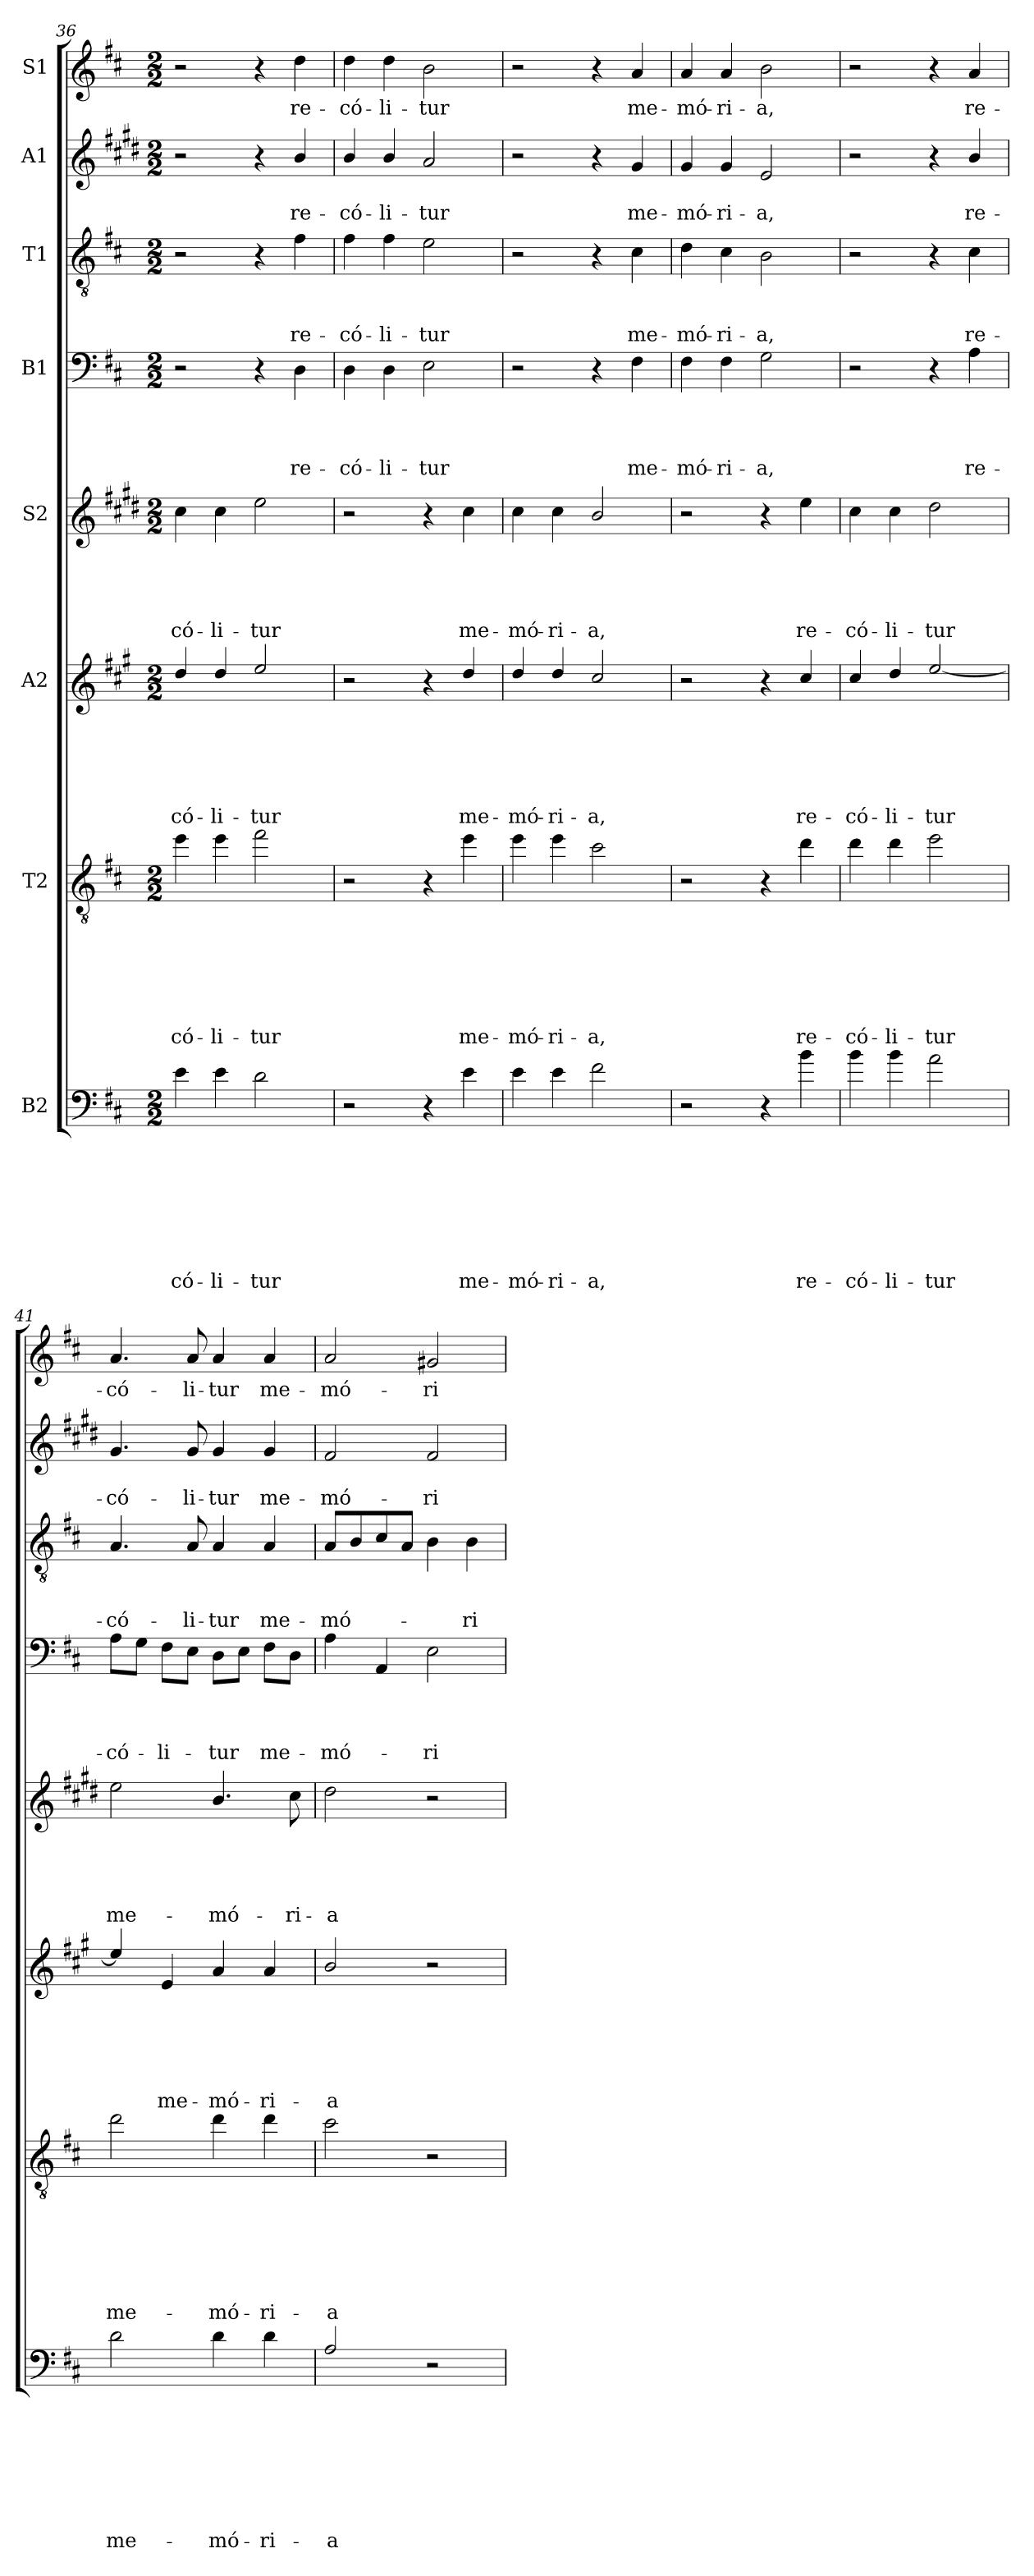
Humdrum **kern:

**kern	**text	**text	**text	**text	**text	**text	**text	**text	**kern	**text	**text	**text	**text	**text	**text	**text	**kern	**text	**text	**text	**text	**text	**text	**kern	**text	**text	**text	**text	**text	**kern	**text	**text	**text	**text	**kern	**text	**text	**text	**kern	**text	**text	**kern	**text
*part8	*part8	*part8	*part8	*part8	*part8	*part8	*part8	*part8	*part7	*part7	*part7	*part7	*part7	*part7	*part7	*part7	*part6	*part6	*part6	*part6	*part6	*part6	*part6	*part5	*part5	*part5	*part5	*part5	*part5	*part4	*part4	*part4	*part4	*part4	*part3	*part3	*part3	*part3	*part2	*part2	*part2	*part1	*part1
*staff8	*staff8	*staff8	*staff8	*staff8	*staff8	*staff8	*staff8	*staff8	*staff7	*staff7	*staff7	*staff7	*staff7	*staff7	*staff7	*staff7	*staff6	*staff6	*staff6	*staff6	*staff6	*staff6	*staff6	*staff5	*staff5	*staff5	*staff5	*staff5	*staff5	*staff4	*staff4	*staff4	*staff4	*staff4	*staff3	*staff3	*staff3	*staff3	*staff2	*staff2	*staff2	*staff1	*staff1
*I"B2	*	*	*	*	*	*	*	*	*I"T2	*	*	*	*	*	*	*	*I"A2	*	*	*	*	*	*	*I"S2	*	*	*	*	*	*I"B1	*	*	*	*	*I"T1	*	*	*	*I"A1	*	*	*I"S1	*
*clefF4	*	*	*	*	*	*	*	*	*clefGv2	*	*	*	*	*	*	*	*clefG2	*	*	*	*	*	*	*clefG2	*	*	*	*	*	*clefF4	*	*	*	*	*clefGv2	*	*	*	*clefG2	*	*	*clefG2	*
*ITrd7c12	*	*	*	*	*	*	*	*	*ITrd8c14	*	*	*	*	*	*	*	*ITrd4c7	*	*	*	*	*	*	*ITrd1c2	*	*	*	*	*	*	*	*	*	*	*	*	*	*	*ITrd1c2	*	*	*	*
*k[f#c#]	*	*	*	*	*	*	*	*	*k[f#c#]	*	*	*	*	*	*	*	*k[f#c#]	*	*	*	*	*	*	*k[f#c#]	*	*	*	*	*	*k[f#c#]	*	*	*	*	*k[f#c#]	*	*	*	*k[f#c#]	*	*	*k[f#c#]	*
*D:	*	*	*	*	*	*	*	*	*D:	*	*	*	*	*	*	*	*D:	*	*	*	*	*	*	*D:	*	*	*	*	*	*D:	*	*	*	*	*D:	*	*	*	*D:	*	*	*D:	*
*M2/2	*	*	*	*	*	*	*	*	*M2/2	*	*	*	*	*	*	*	*M2/2	*	*	*	*	*	*	*M2/2	*	*	*	*	*	*M2/2	*	*	*	*	*M2/2	*	*	*	*M2/2	*	*	*M2/2	*
=36	=36	=36	=36	=36	=36	=36	=36	=36	=36	=36	=36	=36	=36	=36	=36	=36	=36	=36	=36	=36	=36	=36	=36	=36	=36	=36	=36	=36	=36	=36	=36	=36	=36	=36	=36	=36	=36	=36	=36	=36	=36	=36	=36
!	!	!	!	!	!	!	!	!LO:LY:b	!	!	!	!	!	!	!	!LO:LY:b	!	!	!	!	!	!	!LO:LY:b	!	!	!	!	!	!LO:LY:b	!	!	!	!	!	!	!	!	!	!	!	!	!	!
4E\	.	.	.	.	.	.	.	-có-	4e\	.	.	.	.	.	.	-có-	4g/	.	.	.	.	.	-có-	4b\	.	.	.	.	-có-	2r	.	.	.	.	2r	.	.	.	2r	.	.	2r	.
!	!	!	!	!	!	!	!	!LO:LY:b	!	!	!	!	!	!	!	!LO:LY:b	!	!	!	!	!	!	!LO:LY:b	!	!	!	!	!	!LO:LY:b	!	!	!	!	!	!	!	!	!	!	!	!	!	!
4E\	.	.	.	.	.	.	.	-li-	4e\	.	.	.	.	.	.	-li-	4g/	.	.	.	.	.	-li-	4b\	.	.	.	.	-li-	.	.	.	.	.	.	.	.	.	.	.	.	.	.
!	!	!	!	!	!	!	!	!LO:LY:b	!	!	!	!	!	!	!	!LO:LY:b	!	!	!	!	!	!	!LO:LY:b	!	!	!	!	!	!LO:LY:b	!	!	!	!	!	!	!	!	!	!	!	!	!	!
2D\	.	.	.	.	.	.	.	-tur	2f#\	.	.	.	.	.	.	-tur	2a/	.	.	.	.	.	-tur	2dd\	.	.	.	.	-tur	4r	.	.	.	.	4r	.	.	.	4r	.	.	4r	.
!	!	!	!	!	!	!	!	!	!	!	!	!	!	!	!	!	!	!	!	!	!	!	!	!	!	!	!	!	!	!	!	!	!	!LO:LY:b	!	!	!	!LO:LY:b	!	!	!LO:LY:b	!	!LO:LY:b
.	.	.	.	.	.	.	.	.	.	.	.	.	.	.	.	.	.	.	.	.	.	.	.	.	.	.	.	.	.	4D\	.	.	.	re-	4f#\	.	.	re-	4a/	.	re-	4dd\	re-
!!LO:PB:g=z
=37	=37	=37	=37	=37	=37	=37	=37	=37	=37	=37	=37	=37	=37	=37	=37	=37	=37	=37	=37	=37	=37	=37	=37	=37	=37	=37	=37	=37	=37	=37	=37	=37	=37	=37	=37	=37	=37	=37	=37	=37	=37	=37	=37
!	!	!	!	!	!	!	!	!	!	!	!	!	!	!	!	!	!	!	!	!	!	!	!	!	!	!	!	!	!	!	!	!	!	!LO:LY:b	!	!	!	!LO:LY:b	!	!	!LO:LY:b	!	!LO:LY:b
2r	.	.	.	.	.	.	.	.	2r	.	.	.	.	.	.	.	2r	.	.	.	.	.	.	2r	.	.	.	.	.	4D\	.	.	.	-có-	4f#\	.	.	-có-	4a/	.	-có-	4dd\	-có-
!	!	!	!	!	!	!	!	!	!	!	!	!	!	!	!	!	!	!	!	!	!	!	!	!	!	!	!	!	!	!	!	!	!	!LO:LY:b	!	!	!	!LO:LY:b	!	!	!LO:LY:b	!	!LO:LY:b
.	.	.	.	.	.	.	.	.	.	.	.	.	.	.	.	.	.	.	.	.	.	.	.	.	.	.	.	.	.	4D\	.	.	.	-li-	4f#\	.	.	-li-	4a/	.	-li-	4dd\	-li-
!	!	!	!	!	!	!	!	!	!	!	!	!	!	!	!	!	!	!	!	!	!	!	!	!	!	!	!	!	!	!	!	!	!	!LO:LY:b	!	!	!	!LO:LY:b	!	!	!LO:LY:b	!	!LO:LY:b
4r	.	.	.	.	.	.	.	.	4r	.	.	.	.	.	.	.	4r	.	.	.	.	.	.	4r	.	.	.	.	.	2E\	.	.	.	-tur	2e\	.	.	-tur	2g/	.	-tur	2b\	-tur
!	!	!	!	!	!	!	!	!LO:LY:b	!	!	!	!	!	!	!	!LO:LY:b	!	!	!	!	!	!	!LO:LY:b	!	!	!	!	!	!LO:LY:b	!	!	!	!	!	!	!	!	!	!	!	!	!	!
4E\	.	.	.	.	.	.	.	me-	4e\	.	.	.	.	.	.	me-	4g/	.	.	.	.	.	me-	4b\	.	.	.	.	me-	.	.	.	.	.	.	.	.	.	.	.	.	.	.
=38	=38	=38	=38	=38	=38	=38	=38	=38	=38	=38	=38	=38	=38	=38	=38	=38	=38	=38	=38	=38	=38	=38	=38	=38	=38	=38	=38	=38	=38	=38	=38	=38	=38	=38	=38	=38	=38	=38	=38	=38	=38	=38	=38
!	!	!	!	!	!	!	!	!LO:LY:b	!	!	!	!	!	!	!	!LO:LY:b	!	!	!	!	!	!	!LO:LY:b	!	!	!	!	!	!LO:LY:b	!	!	!	!	!	!	!	!	!	!	!	!	!	!
4E\	.	.	.	.	.	.	.	-mó-	4e\	.	.	.	.	.	.	-mó-	4g/	.	.	.	.	.	-mó-	4b\	.	.	.	.	-mó-	2r	.	.	.	.	2r	.	.	.	2r	.	.	2r	.
!	!	!	!	!	!	!	!	!LO:LY:b	!	!	!	!	!	!	!	!LO:LY:b	!	!	!	!	!	!	!LO:LY:b	!	!	!	!	!	!LO:LY:b	!	!	!	!	!	!	!	!	!	!	!	!	!	!
4E\	.	.	.	.	.	.	.	-ri-	4e\	.	.	.	.	.	.	-ri-	4g/	.	.	.	.	.	-ri-	4b\	.	.	.	.	-ri-	.	.	.	.	.	.	.	.	.	.	.	.	.	.
!	!	!	!	!	!	!	!	!LO:LY:b	!	!	!	!	!	!	!	!LO:LY:b	!	!	!	!	!	!	!LO:LY:b	!	!	!	!	!	!LO:LY:b	!	!	!	!	!	!	!	!	!	!	!	!	!	!
2F#\	.	.	.	.	.	.	.	-a,	2c#\	.	.	.	.	.	.	-a,	2f#/	.	.	.	.	.	-a,	2a/	.	.	.	.	-a,	4r	.	.	.	.	4r	.	.	.	4r	.	.	4r	.
!	!	!	!	!	!	!	!	!	!	!	!	!	!	!	!	!	!	!	!	!	!	!	!	!	!	!	!	!	!	!	!	!	!	!LO:LY:b	!	!	!	!LO:LY:b	!	!	!LO:LY:b	!	!LO:LY:b
.	.	.	.	.	.	.	.	.	.	.	.	.	.	.	.	.	.	.	.	.	.	.	.	.	.	.	.	.	.	4F#\	.	.	.	me-	4c#\	.	.	me-	4f#/	.	me-	4a/	me-
=39	=39	=39	=39	=39	=39	=39	=39	=39	=39	=39	=39	=39	=39	=39	=39	=39	=39	=39	=39	=39	=39	=39	=39	=39	=39	=39	=39	=39	=39	=39	=39	=39	=39	=39	=39	=39	=39	=39	=39	=39	=39	=39	=39
!	!	!	!	!	!	!	!	!	!	!	!	!	!	!	!	!	!	!	!	!	!	!	!	!	!	!	!	!	!	!	!	!	!	!LO:LY:b	!	!	!	!LO:LY:b	!	!	!LO:LY:b	!	!LO:LY:b
2r	.	.	.	.	.	.	.	.	2r	.	.	.	.	.	.	.	2r	.	.	.	.	.	.	2r	.	.	.	.	.	4F#\	.	.	.	-mó-	4d\	.	.	-mó-	4f#/	.	-mó-	4a/	-mó-
!	!	!	!	!	!	!	!	!	!	!	!	!	!	!	!	!	!	!	!	!	!	!	!	!	!	!	!	!	!	!	!	!	!	!LO:LY:b	!	!	!	!LO:LY:b	!	!	!LO:LY:b	!	!LO:LY:b
.	.	.	.	.	.	.	.	.	.	.	.	.	.	.	.	.	.	.	.	.	.	.	.	.	.	.	.	.	.	4F#\	.	.	.	-ri-	4c#\	.	.	-ri-	4f#/	.	-ri-	4a/	-ri-
!	!	!	!	!	!	!	!	!	!	!	!	!	!	!	!	!	!	!	!	!	!	!	!	!	!	!	!	!	!	!	!	!	!	!LO:LY:b	!	!	!	!LO:LY:b	!	!	!LO:LY:b	!	!LO:LY:b
4r	.	.	.	.	.	.	.	.	4r	.	.	.	.	.	.	.	4r	.	.	.	.	.	.	4r	.	.	.	.	.	2G\	.	.	.	-a,	2B\	.	.	-a,	2d/	.	-a,	2b\	-a,
!	!	!	!	!	!	!	!	!LO:LY:b	!	!	!	!	!	!	!	!LO:LY:b	!	!	!	!	!	!	!LO:LY:b	!	!	!	!	!	!LO:LY:b	!	!	!	!	!	!	!	!	!	!	!	!	!	!
4B\	.	.	.	.	.	.	.	re-	4d\	.	.	.	.	.	.	re-	4f#/	.	.	.	.	.	re-	4dd\	.	.	.	.	re-	.	.	.	.	.	.	.	.	.	.	.	.	.	.
=40	=40	=40	=40	=40	=40	=40	=40	=40	=40	=40	=40	=40	=40	=40	=40	=40	=40	=40	=40	=40	=40	=40	=40	=40	=40	=40	=40	=40	=40	=40	=40	=40	=40	=40	=40	=40	=40	=40	=40	=40	=40	=40	=40
!	!	!	!	!	!	!	!	!LO:LY:b	!	!	!	!	!	!	!	!LO:LY:b	!	!	!	!	!	!	!LO:LY:b	!	!	!	!	!	!LO:LY:b	!	!	!	!	!	!	!	!	!	!	!	!	!	!
4B\	.	.	.	.	.	.	.	-có-	4d\	.	.	.	.	.	.	-có-	4f#/	.	.	.	.	.	-có-	4b\	.	.	.	.	-có-	2r	.	.	.	.	2r	.	.	.	2r	.	.	2r	.
!	!	!	!	!	!	!	!	!LO:LY:b	!	!	!	!	!	!	!	!LO:LY:b	!	!	!	!	!	!	!LO:LY:b	!	!	!	!	!	!LO:LY:b	!	!	!	!	!	!	!	!	!	!	!	!	!	!
4B\	.	.	.	.	.	.	.	-li-	4d\	.	.	.	.	.	.	-li-	4g/	.	.	.	.	.	-li-	4b\	.	.	.	.	-li-	.	.	.	.	.	.	.	.	.	.	.	.	.	.
!	!	!	!	!	!	!	!	!LO:LY:b	!	!	!	!	!	!	!	!LO:LY:b	!	!	!	!	!	!	!LO:LY:b	!	!	!	!	!	!LO:LY:b	!	!	!	!	!	!	!	!	!	!	!	!	!	!
2A\	.	.	.	.	.	.	.	-tur	2e\	.	.	.	.	.	.	-tur	[2a/	.	.	.	.	.	-tur	2cc#\	.	.	.	.	-tur	4r	.	.	.	.	4r	.	.	.	4r	.	.	4r	.
!	!	!	!	!	!	!	!	!	!	!	!	!	!	!	!	!	!	!	!	!	!	!	!	!	!	!	!	!	!	!	!	!	!	!LO:LY:b	!	!	!	!LO:LY:b	!	!	!LO:LY:b	!	!LO:LY:b
.	.	.	.	.	.	.	.	.	.	.	.	.	.	.	.	.	.	.	.	.	.	.	.	.	.	.	.	.	.	4A\	.	.	.	re-	4c#\	.	.	re-	4a/	.	re-	4a/	re-
=41	=41	=41	=41	=41	=41	=41	=41	=41	=41	=41	=41	=41	=41	=41	=41	=41	=41	=41	=41	=41	=41	=41	=41	=41	=41	=41	=41	=41	=41	=41	=41	=41	=41	=41	=41	=41	=41	=41	=41	=41	=41	=41	=41
!	!	!	!	!	!	!	!	!LO:LY:b	!	!	!	!	!	!	!	!LO:LY:b	!	!	!	!	!	!	!	!	!	!	!	!	!LO:LY:b	!	!	!	!	!LO:LY:b	!	!	!	!LO:LY:b	!	!	!LO:LY:b	!	!LO:LY:b
2D\	.	.	.	.	.	.	.	me-	2d\	.	.	.	.	.	.	me-	4a/]	.	.	.	.	.	.	2dd\	.	.	.	.	me-	8A\L	.	.	.	-có-	4.A/	.	.	-có-	4.f#/	.	-có-	4.a/	-có-
.	.	.	.	.	.	.	.	.	.	.	.	.	.	.	.	.	.	.	.	.	.	.	.	.	.	.	.	.	.	8G\J	.	.	.	.	.	.	.	.	.	.	.	.	.
!	!	!	!	!	!	!	!	!	!	!	!	!	!	!	!	!	!	!	!	!	!	!	!LO:LY:b	!	!	!	!	!	!	!	!	!	!	!LO:LY:b	!	!	!	!	!	!	!	!	!
.	.	.	.	.	.	.	.	.	.	.	.	.	.	.	.	.	4A/	.	.	.	.	.	me-	.	.	.	.	.	.	8F#\L	.	.	.	-li-	.	.	.	.	.	.	.	.	.
!	!	!	!	!	!	!	!	!	!	!	!	!	!	!	!	!	!	!	!	!	!	!	!	!	!	!	!	!	!	!	!	!	!	!	!	!	!	!LO:LY:b	!	!	!LO:LY:b	!	!LO:LY:b
.	.	.	.	.	.	.	.	.	.	.	.	.	.	.	.	.	.	.	.	.	.	.	.	.	.	.	.	.	.	8E\J	.	.	.	.	8A/	.	.	-li-	8f#/	.	-li-	8a/	-li-
!	!	!	!	!	!	!	!	!LO:LY:b	!	!	!	!	!	!	!	!LO:LY:b	!	!	!	!	!	!	!LO:LY:b	!	!	!	!	!	!LO:LY:b	!	!	!	!	!LO:LY:b	!	!	!	!LO:LY:b	!	!	!LO:LY:b	!	!LO:LY:b
4D\	.	.	.	.	.	.	.	-mó-	4d\	.	.	.	.	.	.	-mó-	4d/	.	.	.	.	.	-mó-	4.a/	.	.	.	.	-mó-	8D\L	.	.	.	-tur	4A/	.	.	-tur	4f#/	.	-tur	4a/	-tur
.	.	.	.	.	.	.	.	.	.	.	.	.	.	.	.	.	.	.	.	.	.	.	.	.	.	.	.	.	.	8E\J	.	.	.	.	.	.	.	.	.	.	.	.	.
!	!	!	!	!	!	!	!	!LO:LY:b	!	!	!	!	!	!	!	!LO:LY:b	!	!	!	!	!	!	!LO:LY:b	!	!	!	!	!	!	!	!	!	!	!LO:LY:b	!	!	!	!LO:LY:b	!	!	!LO:LY:b	!	!LO:LY:b
4D\	.	.	.	.	.	.	.	-ri-	4d\	.	.	.	.	.	.	-ri-	4d/	.	.	.	.	.	-ri-	.	.	.	.	.	.	8F#\L	.	.	.	me-	4A/	.	.	me-	4f#/	.	me-	4a/	me-
!	!	!	!	!	!	!	!	!	!	!	!	!	!	!	!	!	!	!	!	!	!	!	!	!	!	!	!	!	!LO:LY:b	!	!	!	!	!	!	!	!	!	!	!	!	!	!
.	.	.	.	.	.	.	.	.	.	.	.	.	.	.	.	.	.	.	.	.	.	.	.	8b\	.	.	.	.	-ri-	8D\J	.	.	.	.	.	.	.	.	.	.	.	.	.
!!LO:PB:g=z
=42	=42	=42	=42	=42	=42	=42	=42	=42	=42	=42	=42	=42	=42	=42	=42	=42	=42	=42	=42	=42	=42	=42	=42	=42	=42	=42	=42	=42	=42	=42	=42	=42	=42	=42	=42	=42	=42	=42	=42	=42	=42	=42	=42
!	!	!	!	!	!	!	!	!LO:LY:b	!	!	!	!	!	!	!	!LO:LY:b	!	!	!	!	!	!	!LO:LY:b	!	!	!	!	!	!LO:LY:b	!	!	!	!	!LO:LY:b	!	!	!	!LO:LY:b	!	!	!LO:LY:b	!	!LO:LY:b
2AA/	.	.	.	.	.	.	.	-a	2c#\	.	.	.	.	.	.	-a	2e/	.	.	.	.	.	-a	2cc#\	.	.	.	.	-a	4A\	.	.	.	-mó-	8A/L	.	.	-mó-	2e/	.	-mó-	2a/	-mó-
.	.	.	.	.	.	.	.	.	.	.	.	.	.	.	.	.	.	.	.	.	.	.	.	.	.	.	.	.	.	.	.	.	.	.	8B/	.	.	.	.	.	.	.	.
.	.	.	.	.	.	.	.	.	.	.	.	.	.	.	.	.	.	.	.	.	.	.	.	.	.	.	.	.	.	4AA/	.	.	.	.	8c#/	.	.	.	.	.	.	.	.
.	.	.	.	.	.	.	.	.	.	.	.	.	.	.	.	.	.	.	.	.	.	.	.	.	.	.	.	.	.	.	.	.	.	.	8A/J	.	.	.	.	.	.	.	.
!	!	!	!	!	!	!	!	!	!	!	!	!	!	!	!	!	!	!	!	!	!	!	!	!	!	!	!	!	!	!	!	!	!	!LO:LY:b	!	!	!	!	!	!	!LO:LY:b	!	!LO:LY:b
2r	.	.	.	.	.	.	.	.	2r	.	.	.	.	.	.	.	2r	.	.	.	.	.	.	2r	.	.	.	.	.	2E\	.	.	.	-ri-	4B\	.	.	.	2e/	.	-ri-	2g#X/	-ri-
!	!	!	!	!	!	!	!	!	!	!	!	!	!	!	!	!	!	!	!	!	!	!	!	!	!	!	!	!	!	!	!	!	!	!	!	!	!	!LO:LY:b	!	!	!	!	!
.	.	.	.	.	.	.	.	.	.	.	.	.	.	.	.	.	.	.	.	.	.	.	.	.	.	.	.	.	.	.	.	.	.	.	4B\	.	.	-ri-	.	.	.	.	.
=	=	=	=	=	=	=	=	=	=	=	=	=	=	=	=	=	=	=	=	=	=	=	=	=	=	=	=	=	=	=	=	=	=	=	=	=	=	=	=	=	=	=	=
*-	*-	*-	*-	*-	*-	*-	*-	*-	*-	*-	*-	*-	*-	*-	*-	*-	*-	*-	*-	*-	*-	*-	*-	*-	*-	*-	*-	*-	*-	*-	*-	*-	*-	*-	*-	*-	*-	*-	*-	*-	*-	*-	*-
